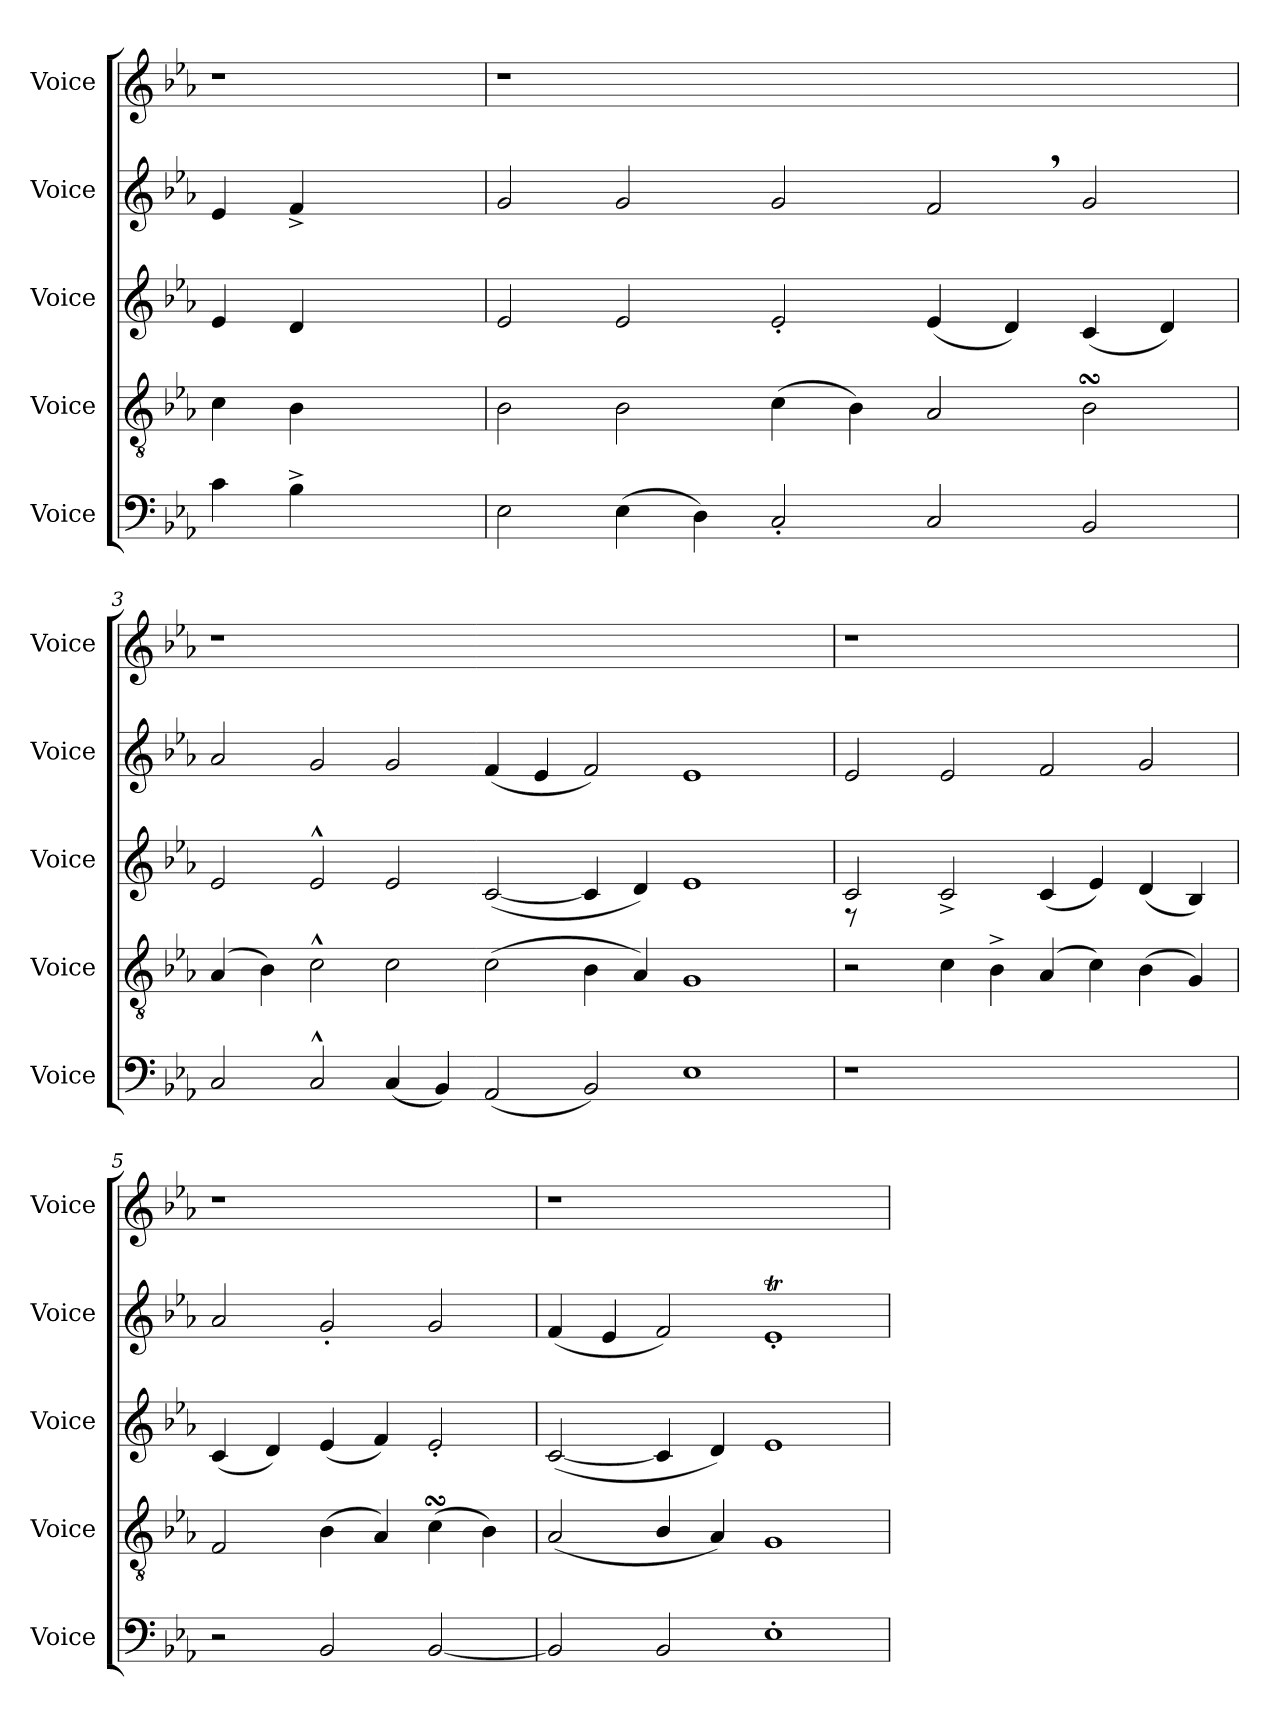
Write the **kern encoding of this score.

**kern	**kern	**kern	**kern	**kern
*part5	*part4	*part3	*part2	*part1
*staff5	*staff4	*staff3	*staff2	*staff1
*I"Voice	*I"Voice	*I"Voice	*I"Voice	*I"Voice
*I'Voice	*I'Voice	*I'Voice	*I'Voice	*I'Voice
*clefF4	*clefGv2	*clefG2	*clefG2	*clefG2
*k[b-e-a-]	*k[b-e-a-]	*k[b-e-a-]	*k[b-e-a-]	*k[b-e-a-]
=1	=1	=1	=1	=1
4c\	4c\	4e-/	4e-/	1r
4B-^<\	4B-\	4d/	4f^</	.
2ryy	2ryy	2ryy	2ryy	.
=2	=2	=2	=2	=2
2E-\	2B-\	2e-/	2g/	1r
(>4E-\	2B-\	2e-/	2g/	.
4D\)	.	.	.	.
2C'>'</	(>4c\	2e-'>'</	2g/	1.ryy
.	4B-\)	.	.	.
2C/	2A-/	(>4e-/	2f,>/	.
.	.	4d/)	.	.
2BB-/	2B-sSSS\	(>4c/	2g/	.
.	.	4d/)	.	.
=3	=3	=3	=3	=3
2C/	(>4A-/	2e-/	2a-/	1r
.	4B-\)	.	.	.
2C^^>/	2c^^>\	2e-^^>/	2g/	.
(<4C/	2c\	2e-/	2g/	0ryy
4BB-/)	.	.	.	.
(<2AA-/	(>2c\	(>[>2c/	(<4f/	.
.	.	.	4e-/	.
2BB-/)	4B-\	4c/]	2f/)	.
.	4A-/)	4d/)	.	.
1E-	1G	1e-	1e-	.
.	.	.	.	2ryy
!!LO:LB:g=z
=4	=4	=4	=4	=4
*	*	*^	*	*
1rF	2r	2c/	8rE	2e-/	1r
.	.	.	1...ryy	.	.
.	4c\	2c^</	.	2e-/	.
.	4B-^<\	.	.	.	.
1ryy	(>4A-/	(>4c/	.	2f/	1ryy
.	4c\)	4e-/)	.	.	.
.	(>4B-\	(>4d/	.	2g/	.
.	4G/)	4B-/)	.	.	.
*	*	*v	*v	*	*
=5	=5	=5	=5	=5
2r	2F/	(>4c/	2a-/	1r
.	.	4d/)	.	.
2BB-/	(>4B-\	(>4e-/	2g'</	.
.	4A-/)	4f/)	.	.
[<2BB-/	(>4csSSS\	2e-'</	2g/	2ryy
.	4B-\)	.	.	.
=6	=6	=6	=6	=6
2BB-/]	(<2A-/	(>[>2c/	(<4f/	1r
.	.	.	4e-/	.
2BB-/	4B-/	4c/]	2f/)	.
.	4A-/)	4d/)	.	.
1E-'<	1G	1e-	1e-T'<	1ryy
=	=	=	=	=
*-	*-	*-	*-	*-
